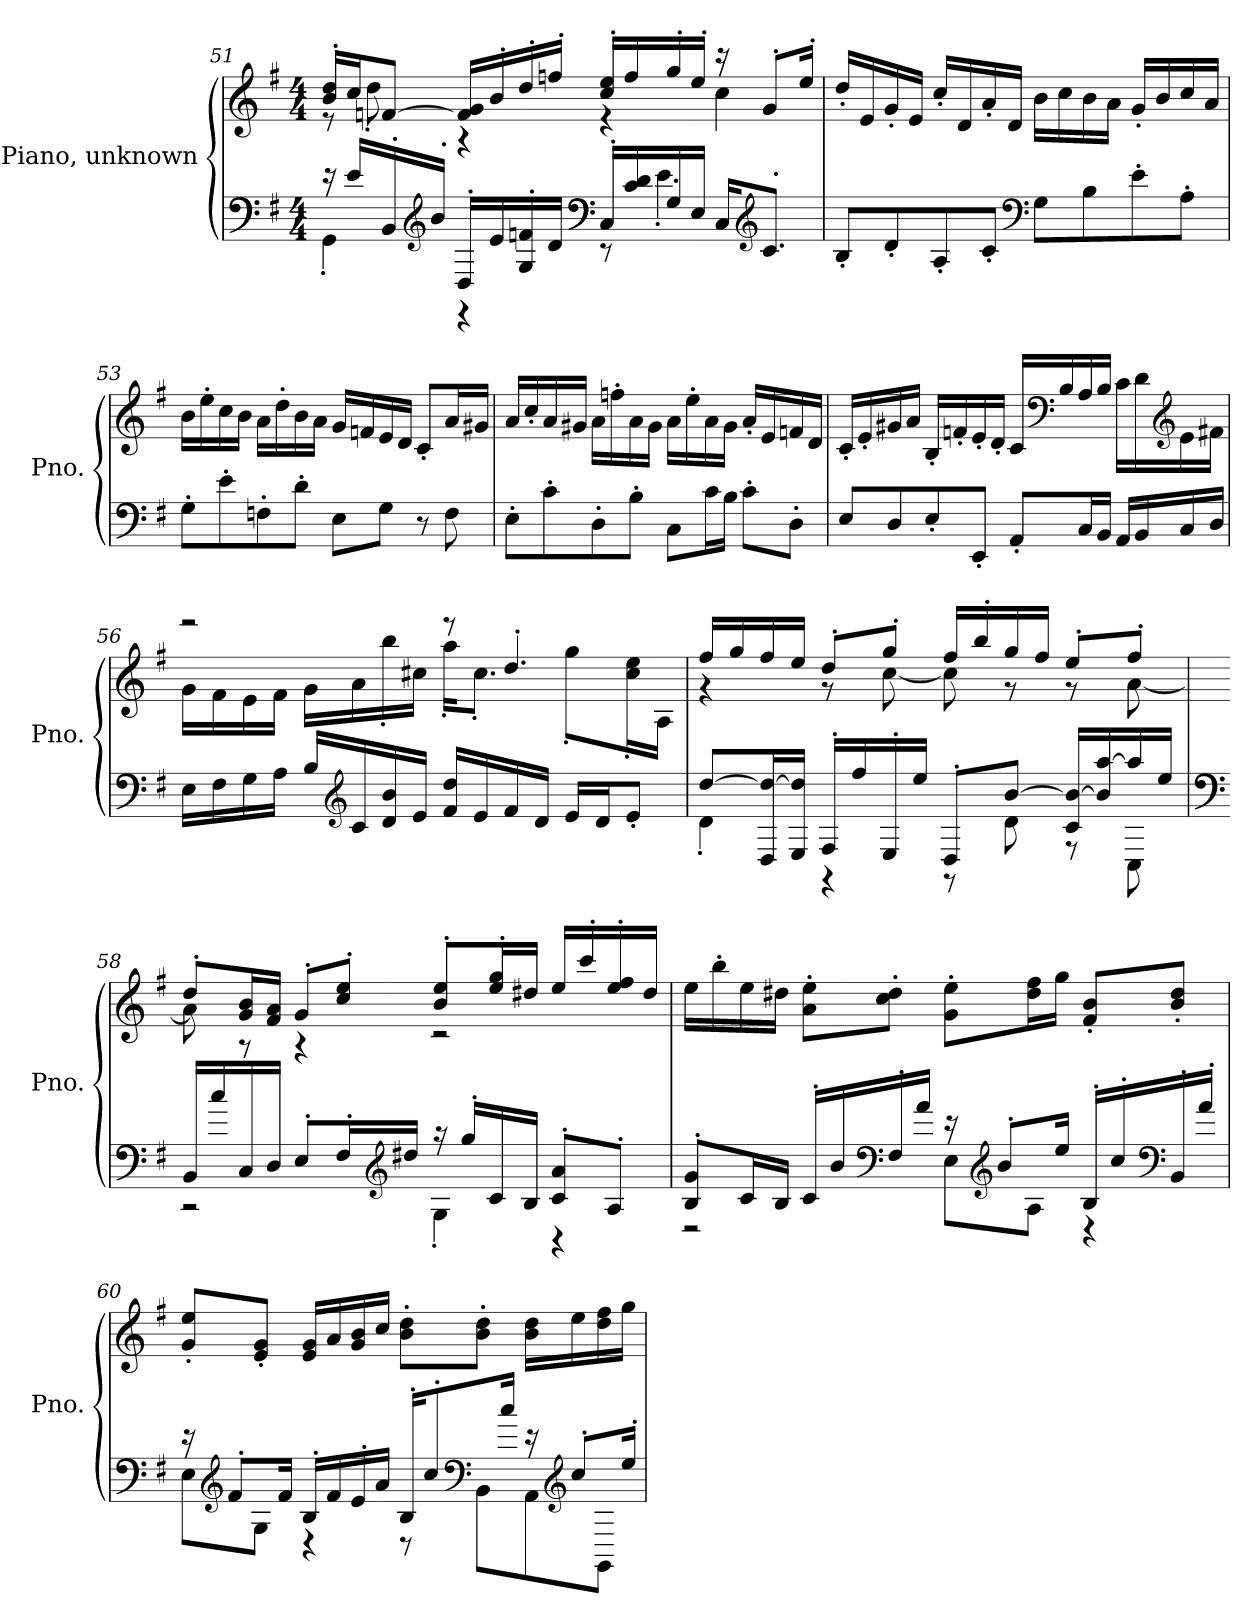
**kern	**kern
*part1	*part1
*staff2	*staff1
*I"Piano, unknown	*
*I'Pno.	*
!!LO:LB:g=z
*clefF4	*clefG2
*k[f#]	*k[f#]
*M4/4	*M4/4
=51	=51
*^	*^
16r	4GG'\	16b/' 16dd/'LL	8r
16e/LL	.	16cc/J	.
16BB'/	.	[8fn/J	8dd'\
*clefG2	*	*	*
16b'/JJ	.	.	.
16D'/LL	4r	16f/] 16g/LL	4r
16e/	.	16b'/	.
16G/' 16fn/'	.	16dd'/	.
16d/JJ	.	16ffn'/JJ	.
*clefF4	*	*	*
16C'/LL	8r	16cc/' 16ee/'LL	4r
16c/ 16d/	.	16ff/	.
16G/	4.e'\	16gg'/	.
16E/JJ	.	16ee'/JJ	.
16C/KL	.	16r	4cc\
*clefG2	*	*	*
8.c'/J	.	8g'/L	.
.	.	16ee'/Jk	.
*v	*v	*	*
*	*v	*v
=52	=52
8B'/L	16dd'/LL
.	16e/
8d'/	16g'/
.	16e/JJ
8A'/	16cc'/LL
.	16d/
8c'/J	16a'/
.	16d/JJ
*clefF4	*
8G\L	16b\LL
.	16cc\
8B\	16b\
.	16a\JJ
8e'\	16g'/LL
.	16b/
8A'\J	16cc/
.	16a/JJ
!!LO:LB:g=z
=53	=53
8G'\L	16b\LL
.	16ee'\
8e'\	16cc\
.	16b\JJ
8Fn'\	16a\LL
.	16dd'\
8d'\J	16b\
.	16a\JJ
8E\L	16g/LL
.	16fn/
8G\J	16e/
.	16d/JJ
8r	8c'/L
8F\	16a/L
.	16g#X/JJ
=54	=54
8E'\L	16a/LL
.	16cc'/
8c'\	16a/
.	16g#X/JJ
8D'\	16a\LL
.	16ffn'\
8B'\J	16a\
.	16g#\JJ
8C\L	16a\LL
.	16ee'\
16c\L	16a\
16B\JJ	16g#\JJ
8c'\L	16a'/LL
.	16e/
8D'\J	16fn/
.	16d/JJ
!!LO:LB:g=z
=55	=55
8E/L	16c'/LL
.	16e'/
8D/	16g#X/
.	16a/JJ
8E'/	16B'/LL
.	16fn'/
8EE'/J	16e'/
.	16d'/JJ
8AA'/L	16c/LL
*	*clefF4
.	16B/
16C/L	16A/
16BB/JJ	16B/JJ
16AA/LL	16c\LL
16BB/	16d\
*	*clefG2
16C/	16e\
16D/JJ	16f#X\JJ
=56	=56
*	*^
16E\LL	2r	16g\LL
16F#\	.	16f#\
16G\	.	16e\
16A\JJ	.	16f#\JJ
16B/LL	.	16g\LL
*clefG2	*	*
16c/	.	16a\
16d/ 16b/	.	16bb'\
16e/JJ	.	16cc#X\JJ
16f#/ 16dd/LL	8r	16aa'\KL
16e/	.	8.cc#'\J
16f#/	4.dd'/	.
16d/JJ	.	.
16e/LL	.	8gg'\L
16d/J	.	.
8e'/J	.	16cc#\' 16ee\'L
.	.	16A\JJ
!!LO:PB:g=z	!!
=57	=57	=57
*^	*	*
[8dd/L	4d'\	16ff#/LL	4r
.	.	16gg/	.
16D/ 16dd/_L	.	16ff#/	.
16E/ 16dd/]JJ	.	16ee/JJ	.
16F#'/LL	4r	8dd'/L	8r
16ff#/	.	.	.
16E'/	.	8gg'/J	[8cc\
16ee/JJ	.	.	.
8D'/L	8r	16ff#/LL	8cc\]
.	.	16bb'/	.
[8b/J	8d\	16gg/	8r
.	.	16ff#/JJ	.
16c/ 16b/_LL	8r	8ee'/L	8r
16b/] [16aa/	.	.	.
16aa/]	8C\	8ff#'/J	[8a\
16ee/JJ	.	.	.
=58	=58	=58	=58
*clefF4	*	*	*
16BB/LL	2r	8dd'/L	8a\]
16cc/	.	.	.
16C/	.	16g/ 16b/L	8r
16D/JJ	.	16f#/ 16a/JJ	.
8E'/L	.	8g'/L	4r
16F#'/L	.	8cc/' 8ee/'J	.
*clefG2	*	*	*
16dd#X/JJ	.	.	.
16r	4G'\	8b/' 8ee/'L	2r
16gg'/LL	.	.	.
16c/	.	16ee/' 16gg/'L	.
16B/JJ	.	16dd#X/JJ	.
8c/' 8a/'L	4r	16ee/LL	.
.	.	16ccc'/	.
8A'/J	.	16ee/' 16ff#/'	.
.	.	16dd#/JJ	.
*	*	*v	*v
!!LO:LB:g=z
=59	=59	=59
8B/' 8g/'L	2r	16ee\LL
.	.	16bb'\
16c/L	.	16ee\
16B/JJ	.	16dd#X\JJ
16c'/LL	.	8a\' 8ee\'L
16b/	.	.
*clefF4	*	*
16F#'/	.	8cc\' 8dd#\'J
16a/JJ	.	.
16r	8E\L	8g\' 8ee\'L
*clefG2	*	*
8b'/L	.	.
.	8A\J	16dd#\ 16ff#\L
16ee/Jk	.	16gg\JJ
16B'/LL	4r	8f#/' 8b/'L
16cc'/	.	.
*clefF4	*	*
16BB'/	.	8b/' 8dd#/'J
16a'/JJ	.	.
=60	=60	=60
16r	8E\L	8g/' 8ee/'L
*clefG2	*	*
8f#'/L	.	.
.	8G\J	8e/' 8g/'J
16f#/Jk	.	.
16B'/LL	4r	16e/ 16g/LL
16f#/	.	16a/
16e'/	.	16g/ 16b/
16a/JJ	.	16cc/JJ
16B'/KL	8r	8b\' 8dd\'L
8cc'/	.	.
*clefF4	*	*
.	8BB\L	8b\' 8dd\'J
16cc/Jk	.	.
16r	8AA\	16b\ 16dd\LL
*clefG2	*	*
8cc'/L	.	16ee\
.	8GG\J	16dd\ 16ff#\
16ee'/Jk	.	16gg\JJ
*v	*v	*
=	=
*-	*-
